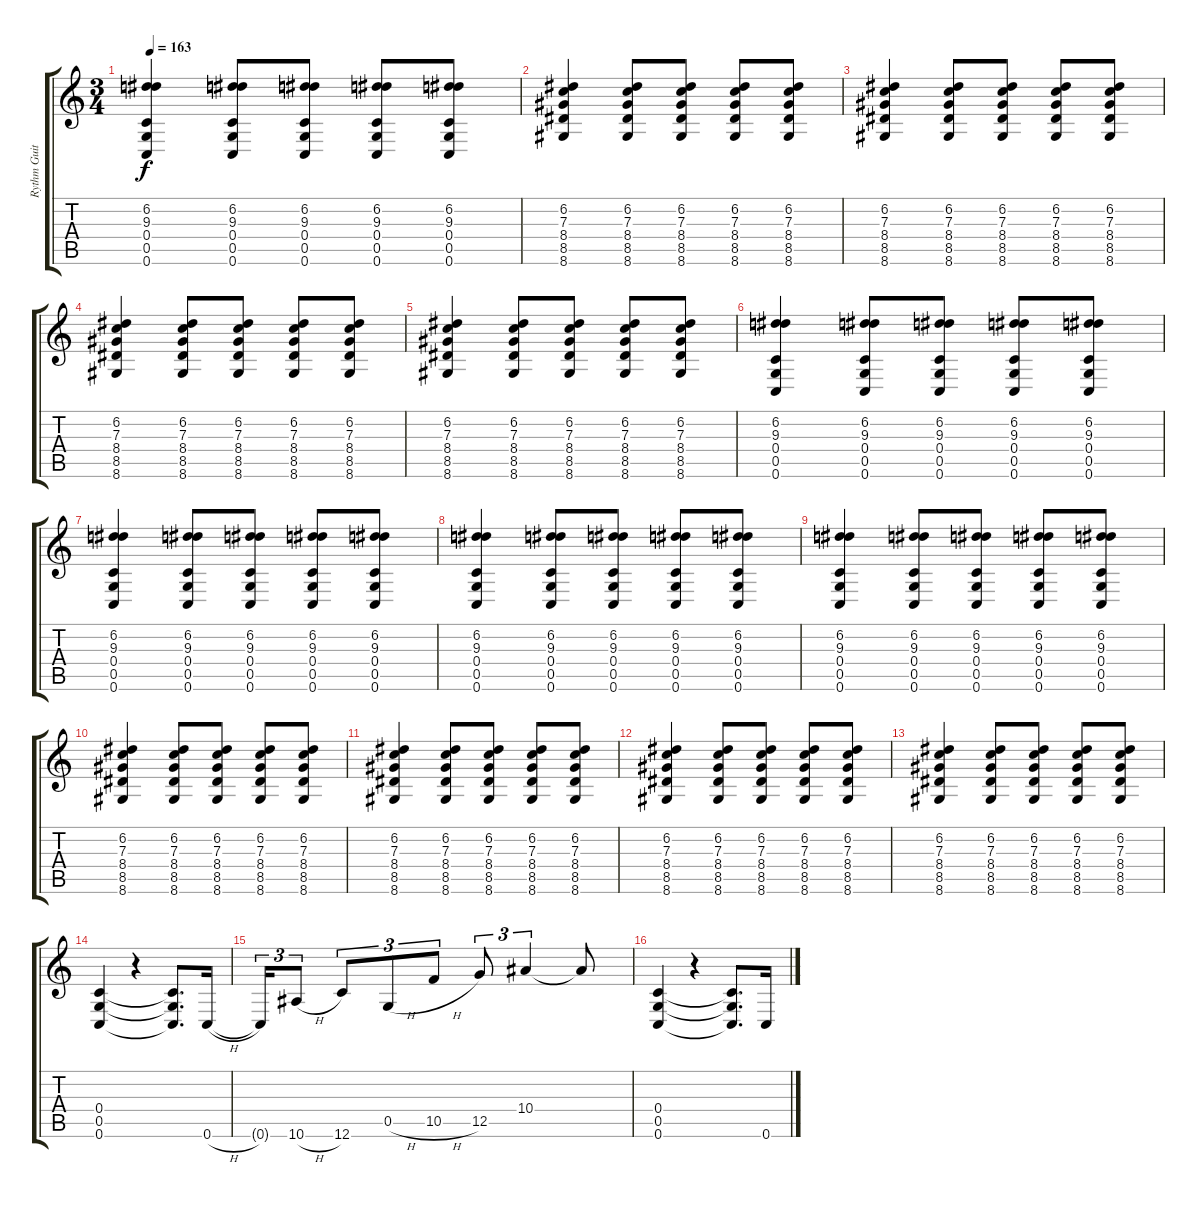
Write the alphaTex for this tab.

\track ("Rythm Guitar" "Rythm Guit") {instrument distortionguitar}
\staff {score tabs}
\tuning (D4 A3 F3 C3 G2 C2) {hide}
\ts (3 4)
\tempo 163
\clef g2
\ks c
(6.2 9.3 0.4 0.5 0.6).4{dy f} (6.2 9.3 0.4 0.5 0.6).8 (6.2 9.3 0.4 0.5 0.6).8 (6.2 9.3 0.4 0.5 0.6).8 (6.2 9.3 0.4 0.5 0.6).8 |
(6.2 7.3 8.4 8.5 8.6).4 (6.2 7.3 8.4 8.5 8.6).8 (6.2 7.3 8.4 8.5 8.6).8 (6.2 7.3 8.4 8.5 8.6).8 (6.2 7.3 8.4 8.5 8.6).8 |
(6.2 7.3 8.4 8.5 8.6).4 (6.2 7.3 8.4 8.5 8.6).8 (6.2 7.3 8.4 8.5 8.6).8 (6.2 7.3 8.4 8.5 8.6).8 (6.2 7.3 8.4 8.5 8.6).8 |
(6.2 7.3 8.4 8.5 8.6).4 (6.2 7.3 8.4 8.5 8.6).8 (6.2 7.3 8.4 8.5 8.6).8 (6.2 7.3 8.4 8.5 8.6).8 (6.2 7.3 8.4 8.5 8.6).8 |
(6.2 7.3 8.4 8.5 8.6).4 (6.2 7.3 8.4 8.5 8.6).8 (6.2 7.3 8.4 8.5 8.6).8 (6.2 7.3 8.4 8.5 8.6).8 (6.2 7.3 8.4 8.5 8.6).8 |
(6.2 9.3 0.4 0.5 0.6).4 (6.2 9.3 0.4 0.5 0.6).8 (6.2 9.3 0.4 0.5 0.6).8 (6.2 9.3 0.4 0.5 0.6).8 (6.2 9.3 0.4 0.5 0.6).8 |
(6.2 9.3 0.4 0.5 0.6).4 (6.2 9.3 0.4 0.5 0.6).8 (6.2 9.3 0.4 0.5 0.6).8 (6.2 9.3 0.4 0.5 0.6).8 (6.2 9.3 0.4 0.5 0.6).8 |
(6.2 9.3 0.4 0.5 0.6).4 (6.2 9.3 0.4 0.5 0.6).8 (6.2 9.3 0.4 0.5 0.6).8 (6.2 9.3 0.4 0.5 0.6).8 (6.2 9.3 0.4 0.5 0.6).8 |
(6.2 9.3 0.4 0.5 0.6).4 (6.2 9.3 0.4 0.5 0.6).8 (6.2 9.3 0.4 0.5 0.6).8 (6.2 9.3 0.4 0.5 0.6).8 (6.2 9.3 0.4 0.5 0.6).8 |
(6.2 7.3 8.4 8.5 8.6).4 (6.2 7.3 8.4 8.5 8.6).8 (6.2 7.3 8.4 8.5 8.6).8 (6.2 7.3 8.4 8.5 8.6).8 (6.2 7.3 8.4 8.5 8.6).8 |
(6.2 7.3 8.4 8.5 8.6).4 (6.2 7.3 8.4 8.5 8.6).8 (6.2 7.3 8.4 8.5 8.6).8 (6.2 7.3 8.4 8.5 8.6).8 (6.2 7.3 8.4 8.5 8.6).8 |
(6.2 7.3 8.4 8.5 8.6).4 (6.2 7.3 8.4 8.5 8.6).8 (6.2 7.3 8.4 8.5 8.6).8 (6.2 7.3 8.4 8.5 8.6).8 (6.2 7.3 8.4 8.5 8.6).8 |
(6.2 7.3 8.4 8.5 8.6).4 (6.2 7.3 8.4 8.5 8.6).8 (6.2 7.3 8.4 8.5 8.6).8 (6.2 7.3 8.4 8.5 8.6).8 (6.2 7.3 8.4 8.5 8.6).8 |
(0.4 0.5 0.6).4 r.4 (0.4{t} 0.5{t} 0.6{t}).8{d} 0.6{h}.16 |
0.6{t}.16{tu (3 2)} 10.6{h}.8{tu (3 2)} 12.6.8{tu (3 2)} 0.5{h}.8{tu (3 2)} 10.5{h}.8{tu (3 2)} 12.5.8{tu (3 2)} 10.4.4{tu (3 2)} 10.4{t}.8 |
(0.4 0.5 0.6).4 r.4 (0.4{t} 0.5{t} 0.6{t}).8{d} 0.6{h}.16
